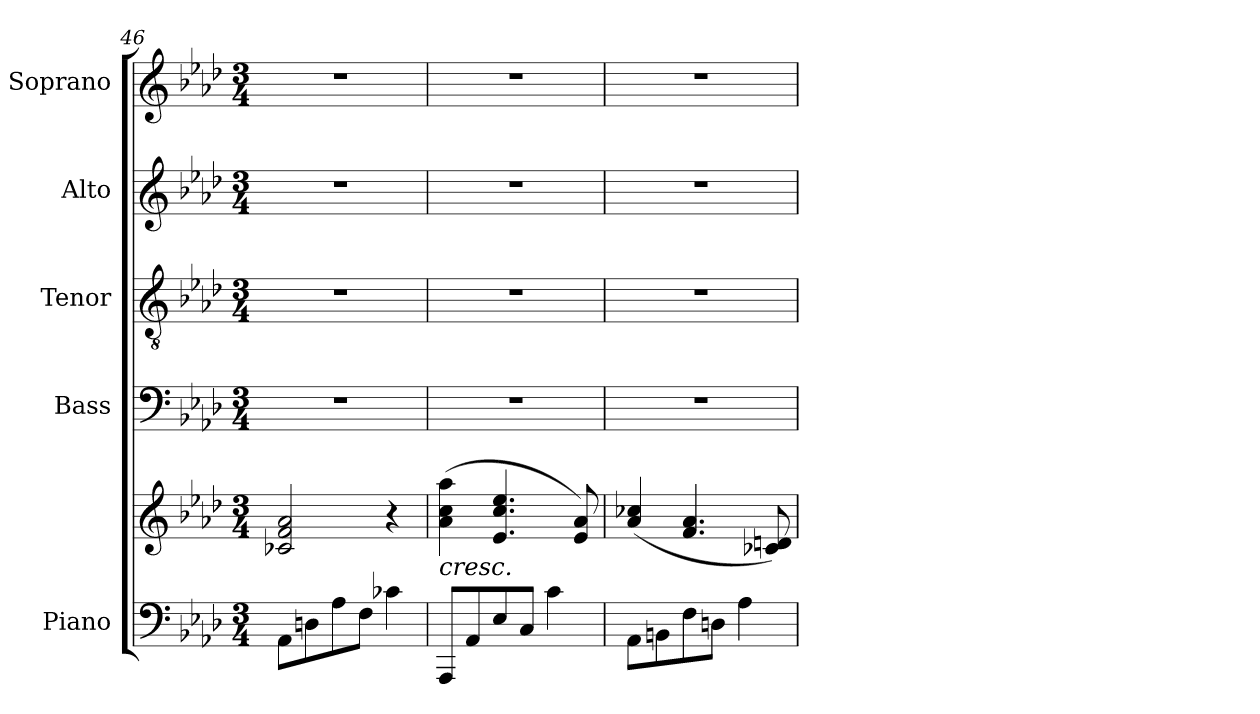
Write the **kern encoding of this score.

**kern	**kern	**kern	**kern	**kern	**kern
*part5	*part5	*part4	*part3	*part2	*part1
*staff6	*staff5	*staff4	*staff3	*staff2	*staff1
*I"Piano	*	*I"Bass	*I"Tenor	*I"Alto	*I"Soprano
*I'Pno.	*	*I'B.	*I'T.	*I'A.	*I'S.
*clefF4	*clefG2	*clefF4	*clefGv2	*clefG2	*clefG2
*k[b-e-a-d-]	*k[b-e-a-d-]	*k[b-e-a-d-]	*k[b-e-a-d-]	*k[b-e-a-d-]	*k[b-e-a-d-]
*M3/4	*M3/4	*M3/4	*M3/4	*M3/4	*M3/4
=46	=46	=46	=46	=46	=46
8AA-\L	2c-X/ 2f/ 2a-/	2.r	2.r	2.r	2.r
8Dn\	.	.	.	.	.
8A-\	.	.	.	.	.
8F\J	.	.	.	.	.
4c-X\	4r	.	.	.	.
=47	=47	=47	=47	=47	=47
!	!LO:TX:b:i:t=cresc.	!	!	!	!
8AAA-/L	(4a-\ 4cc\ 4aa-\	2.r	2.r	2.r	2.r
8AA-/	.	.	.	.	.
8E-/	4.e-/ 4.cc/ 4.ee-/	.	.	.	.
8C/J	.	.	.	.	.
4c\	.	.	.	.	.
.	8e-/ 8a-/)	.	.	.	.
=48	=48	=48	=48	=48	=48
8AA-\L	(>4a-/ 4cc-X/	2.r	2.r	2.r	2.r
8BBn\	.	.	.	.	.
8F\	4.f/ 4.a-/	.	.	.	.
8Dn\J	.	.	.	.	.
4A-\	.	.	.	.	.
.	8c-X/ 8dn/)	.	.	.	.
=	=	=	=	=	=
*-	*-	*-	*-	*-	*-
